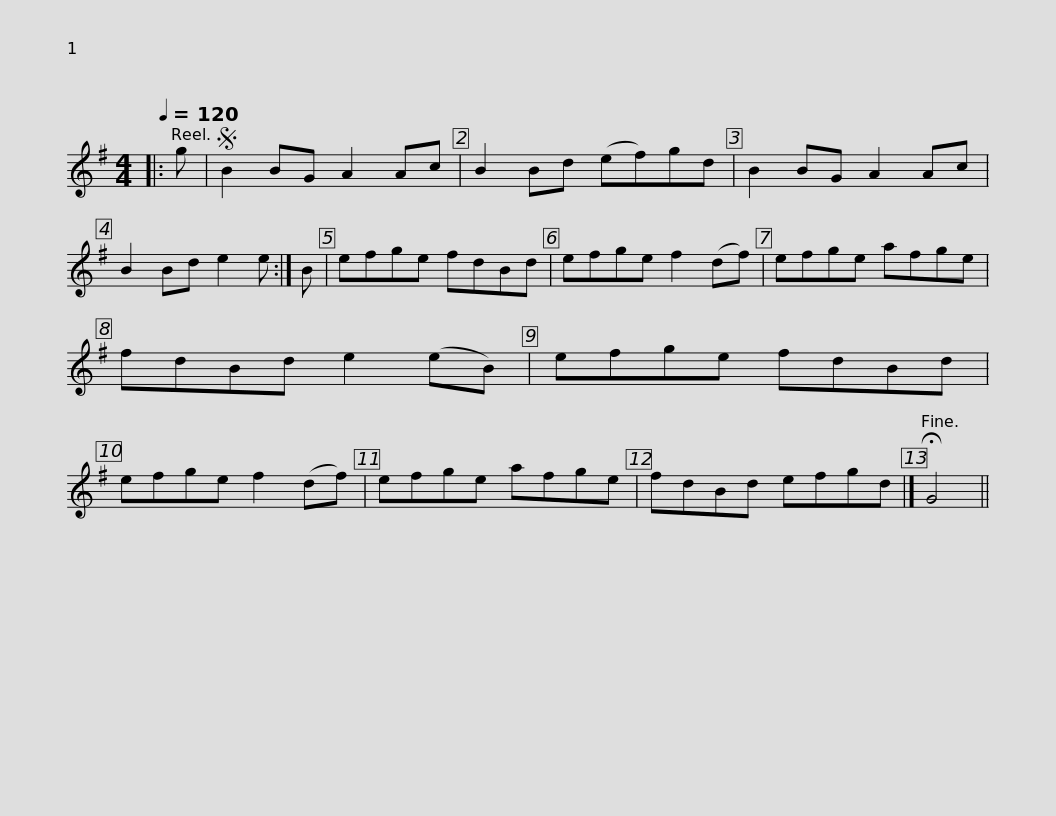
X:1
L:1/8
Q:1/4=120
M:4/4
I:linebreak $
K:G
V:1 treble
V:1
|: g |S B2 BG A2 Ac | B2 Bd (ef)gd | B2 BG A2 Ac | B2 Bd e2 e :| %5
 B | efge fdBd | efge f2 (df) |$ efge afge | fdBd e2 (eB) | %10
 efge fdBd | efge f2 (df) | efge afge | fdBd efgd |]$ !fermata!G4 || %15
